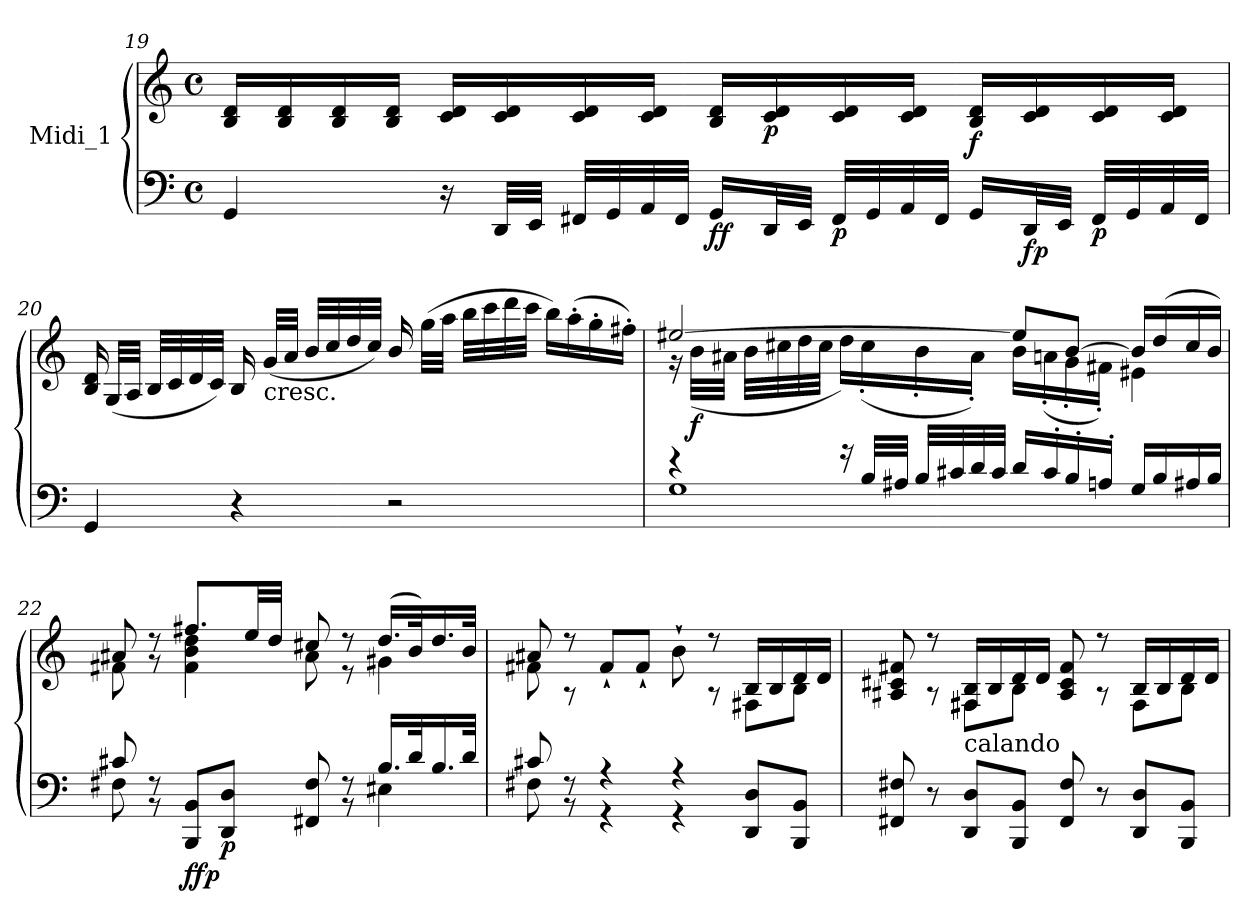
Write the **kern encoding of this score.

**kern	**kern	**dynam
*part1	*part1	*part1
*staff2	*staff1	*staff1/2
*I"Midi_1	*	*
!!LO:LB:g=z
*clefF4	*clefG2	*
*k[]	*k[]	*
*M4/4	*M4/4	*
*met(c)	*met(c)	*
=19	=19	=19
4GG/	16B/ 16d/LL	.
.	16B/ 16d/	.
.	16B/ 16d/	.
.	16B/ 16d/JJ	.
16r	16c/ 16d/LL	.
32DD/LLL	16c/ 16d/	.
32EE/JJJ	.	.
32FF#X/LLL	16c/ 16d/	.
32GG/	.	.
32AA/	16c/ 16d/JJ	.
32FF#/JJJ	.	.
!	!	!LO:DY:b=2
!	!	!LO:DY:n=1:b
16GG/LL	16B/ 16d/LL	f f
!	!	!LO:DY:n=2:b
32DD/L	16c/ 16d/	p
32EE/JJJ	.	.
!	!	!LO:DY:n=3:b=2
32FF#/LLL	16c/ 16d/	p
32GG/	.	.
32AA/	16c/ 16d/JJ	.
32FF#/JJJ	.	.
!	!	!LO:DY:n=4:b
16GG/LL	16B/ 16d/LL	f
!	!	!LO:DY:n=5:b=2
!	!	!LO:DY:n=6:b
32DD/L	16c/ 16d/	f p
32EE/JJJ	.	.
!	!	!LO:DY:n=7:b=2
32FF#/LLL	16c/ 16d/	p
32GG/	.	.
32AA/	16c/ 16d/JJ	.
32FF#/JJJ	.	.
!!LO:PB:g=z
=20	=20	=20
*^	*^	*
4GG/	2ryy	16B/ 16d/	2ryy	.
.	.	(32G/LLL	.	.
.	.	32A/JJJ	.	.
.	.	32B/LLL	.	.
.	.	32c/	.	.
.	.	32d/	.	.
.	.	32c/JJJ)	.	.
4r	.	16B/	.	.
!	!	!LO:TX:b:t=cresc.	!	!
.	.	(32g/LLL	.	.
.	.	32a/JJJ	.	.
.	.	32b/LLL	.	.
.	.	32cc/	.	.
.	.	32dd/	.	.
.	.	32cc/JJJ)	.	.
2r	2ryy	16b/	2ryy	.
.	.	(>32gg\LLL	.	.
.	.	32aa\JJJ	.	.
.	.	32bb\LLL	.	.
.	.	32ccc\	.	.
.	.	32ddd\	.	.
.	.	32ccc\JJJ	.	.
.	.	16bb\LL)	.	.
.	.	(>16aa'\	.	.
.	.	16gg'\	.	.
.	.	16ff#X'\JJ)	.	.
!!LO:LB:g=z	!!
=21	=21	=21	=21	=21
4r	1G	[2ee#X/	16r	.
!	!	!	!	!LO:DY:b
.	.	.	(32b\LLL	f
.	.	.	32a#X\JJJ	.
.	.	.	32b\LLL	.
.	.	.	32cc#X\	.
.	.	.	32dd\	.
.	.	.	32cc#\JJJ	.
16r	.	.	16dd\LL)	.
32B/LLL	.	.	(16cc#'\	.
32A#X/JJJ	.	.	.	.
32B/LLL	.	.	16b'\	.
32c#X/	.	.	.	.
32d/	.	.	16a#'\JJ)	.
32c#/JJJ	.	.	.	.
16d/LL	.	8ee#/L]	16b\LL	.
16c#'/	.	.	(16an'\	.
16B'/	.	[8b/J	16g'\	.
16An'/JJ	.	.	16f#X'\JJ)	.
16G/LL	.	16b/LL]	4e#X\	.
16B/	.	(>16dd/	.	.
16A#X/	.	16cc#/	.	.
16B/JJ	.	16b/JJ)	.	.
!!LO:LB:g=z	!!
=22	=22	=22	=22	=22
8c#X/	8F#X\	8a#X/	8f#X\	.
8r	8r	8r	8r	.
!	!	!	!	!LO:DY:b=2
!	!	!	!	!LO:DY:n=1:b
8BBB/ 8BB/L	4ryy	8.ff#X/L	4f#\ 4b\ 4dd\	f fp
!	!	!	!	!LO:DY:n=2:b=2
8DD/ 8D/J	.	.	.	p
.	.	32ee/LL	.	.
.	.	32dd/JJJ	.	.
8FF#X/ 8F#/	8ryy	8cc#X/	8a#\	.
8r	8r	8r	8r	.
16.B/LL	4E#X\	(>16.dd/LL	4g#X\	.
32d/K	.	32b/K)	.	.
16.B/	.	16.dd/	.	.
32d/JJk	.	32b/JJk	.	.
=23	=23	=23	=23	=23
8c#X/	8F#X\	8a#X/	8f#X\	.
8r	8r	8r	8r	.
4r	4r	8f#`/L	4ryy	.
.	.	8f#`/J	.	.
4r	4r	8b`\	8ryy	.
.	.	8r	8r	.
8DD/ 8D/L	4ryy	16B/LL	8F#X\L	.
.	.	16B/	.	.
8BBB/ 8BB/J	.	16d/	8B\J	.
.	.	16d/JJ	.	.
=24	=24	=24	=24	=24
8FF#X/ 8F#X/	2ryy	8A#X/ 8c#X/ 8f#X/	8ryy	.
8r	.	8r	8r	.
!LO:TX:a:t=calando	!	!	!	!
8DD/ 8D/L	.	16F#X/ 16B/LL	8F#\L	.
.	.	16B/	.	.
8BBB/ 8BB/J	.	16d/	8B\J	.
.	.	16d/JJ	.	.
8FF#/ 8F#/	2ryy	8A#/ 8c#/ 8f#/	8ryy	.
8r	.	8r	8r	.
8DD/ 8D/L	.	16B/LL	8F#\L	.
.	.	16B/	.	.
8BBB/ 8BB/J	.	16d/	8B\J	.
.	.	16d/JJ	.	.
*v	*v	*	*	*
*	*v	*v	*
=	=	=
*-	*-	*-
